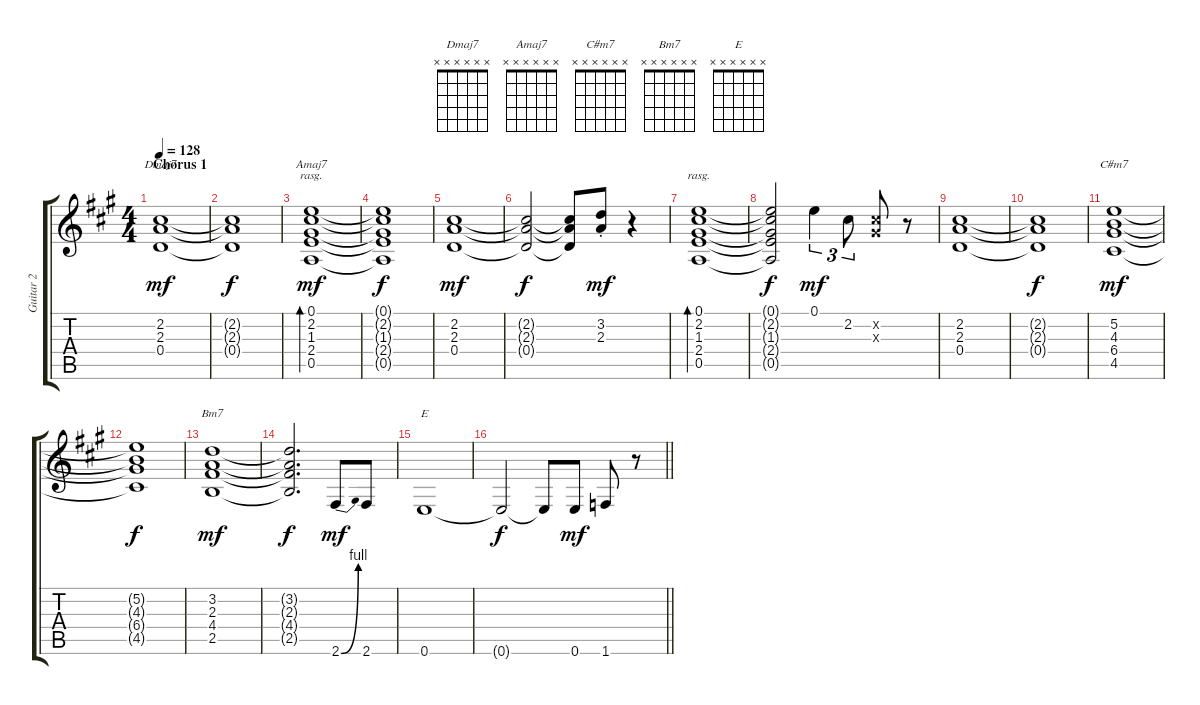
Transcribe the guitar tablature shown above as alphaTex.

\track ("Guitar 2" "Guitar 2") {instrument overdrivenguitar}
\staff {score tabs}
\tuning (E4 B3 G3 D3 A2 E2) {hide}
\chord ("Dmaj7" x x x x x x)
\chord ("Amaj7" x x x x x x)
\chord ("C#m7" x x x x x x)
\chord ("Bm7" x x x x x x)
\chord ("E" x x x x x x)
\ts (4 4)
\section ("" "Chorus 1")
\tempo 128
\clef g2
\ks f#minor
(2.2 2.3 0.4).1{ch "Dmaj7" dy mf} |
(2.2{t} 2.3{t} 0.4{t}).1{dy f} |
(0.1 2.2 1.3 2.4 0.5).1{bd 240 ch "Amaj7" rasg ii dy mf} |
(0.1{t} 2.2{t} 1.3{t} 2.4{t} 0.5{t}).1{dy f} |
(2.2 2.3 0.4).1{dy mf} |
(2.2{t} 2.3{t} 0.4{t}).2{dy f} (2.2{t} 2.3{t} 0.4{t}).8 (3.2{st} 2.3{st}).8{dy mf} r.4 |
(0.1 2.2 1.3 2.4 0.5).1{bd 240 rasg ii} |
(0.1{t} 2.2{t} 1.3{t} 2.4{t} 0.5{t}).2{dy f} 0.1.4{tu (3 2) dy mf} 2.2.8{tu (3 2)} (2.2{x} 1.3{x}).8 r.8 |
(2.2 2.3 0.4).1 |
(2.2{t} 2.3{t} 0.4{t}).1{dy f} |
(5.2 4.3 6.4 4.5).1{ch "C#m7" dy mf} |
(5.2{t} 4.3{t} 6.4{t} 4.5{t}).1{dy f} |
(3.2 2.3 4.4 2.5).1{ch "Bm7" dy mf} |
(3.2{t} 2.3{t} 4.4{t} 2.5{t}).2{d dy f} 2.6{be (bend 0 0 60 4)}.8{dy mf} 2.6.8 |
0.6.1{ch "E"} |
\barLineRight lightlight
0.6{t}.2{dy f} 0.6{t}.8 0.6.8{dy mf} 1.6.8 r.8
